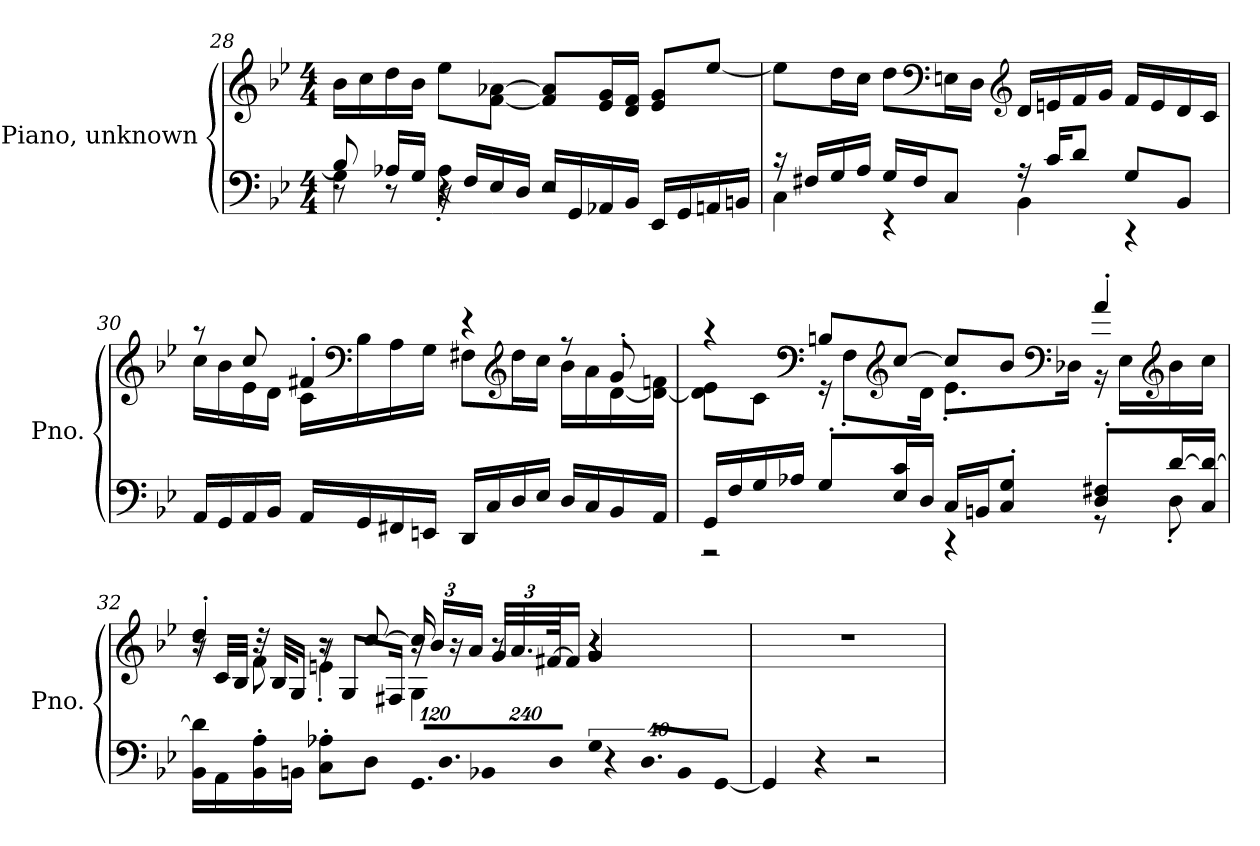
**kern	**kern
*part1	*part1
*staff2	*staff1
*I"Piano, unknown	*
*I'Pno.	*
*clefF4	*clefG2
*k[b-e-]	*k[b-e-]
*M4/4	*M4/4
=28	=28
*^	*
*	*^	*
8B-/]	4G\	8r	16b-\LL
.	.	.	16cc\
8r	.	16A-X/LL	16dd\
.	.	16G/JJ	16b-\JJ
4r	4A-'\	16r	8ee-\L
.	.	16F/LL	.
.	.	16E-/	[8f\ [8a-X\J
.	.	16D/JJ	.
2r	2r	16E-/LL	8f/] 8a-/]L
.	.	16GG/	.
.	.	16AA-X/	16e-/ 16g/L
.	.	16BB-/JJ	16d/ 16f/JJ
.	.	16EE-/LL	8e-/ 8g/L
.	.	16GG/	.
.	.	16AAn/	[8ee-/J
.	.	16BBn/JJ	.
*	*v	*v	*
!!LO:LB:g=z
=29	=29	=29
16r	4C\	8ee-\L]
16F#X/LL	.	.
16G/	.	16dd\L
16A/JJ	.	16cc\JJ
16G/LL	4r	8dd\L
16F#/J	.	.
*	*	*clefF4
8C/J	.	16En\L
.	.	16D\JJ
*	*	*clefG2
16r	4BB-\	16d/LL
16c/KL	.	16en/
8d/J	.	16f/
.	.	16g/JJ
8G/L	4r	16f/LL
.	.	16e/
8BB-/J	.	16d/
.	.	16c/JJ
*v	*v	*
=30	=30
*	*^
16AA/LL	8r	16cc\LL
16GG/	.	16b-\
16AA/	8cc/	16e-\
16BB-/JJ	.	16d\JJ
16AA/LL	4f#X'/	16c\LL
*	*clefF4	*
16GG/	.	16B-\
16FF#X/	.	16A\
16EEn/JJ	.	16G\JJ
16DD/LL	4r	8F#X\L
16C/	.	.
*	*clefG2	*
16D/	.	16dd\L
16E-/JJ	.	16cc\JJ
16D/LL	8r	16b-\LL
16C/	.	16a\
16BB-/	8g'/	[16d\
16AA/JJ	.	16d\_ 16fn\JJ
!!LO:PB:g=z	!!
=31	=31	=31
*^	*	*
16GG/LL	2r	4r	8d\] 8e-\L
16F/	.	.	.
16G/	.	.	8c\J
16A-X/JJ	.	.	.
*	*	*clefF4	*
8G'/L	.	8Bn/L	16r
.	.	.	8F'\L
*	*	*clefG2	*
16E-/ 16c/L	.	[8cc/J	.
16D/JJ	.	.	16d\Jk
16C/LL	4r	8cc/L]	8.e-'\L
16BBn/J	.	.	.
8C/' 8G/'J	.	8b-/J	.
*	*	*clefF4	*
.	.	.	16D-X\Jk
8D/' 8F#X/'L	8r	4a'/	16r
.	.	.	16E-\LL
*	*	*clefG2	*
[16d/L	8D'\	.	16b-\
16C/ 16d/_JJ	.	.	16cc\JJ
*v	*v	*	*
!!LO:LB:g=z
=32	=32	=32
*	*	*^
16BB-\ 16d\]LL	4dd'/	8r	16r
16AA\	.	.	32c/LLL
.	.	.	32B-/JJJ
16BB-\' 16A\'	.	8f\	32r
.	.	.	32B-/KLL
16BBn\JJ	.	.	16G/JJ
8C\' 8A-X\'L	8r	4en'\	16r
.	.	.	8G/L
8D\J	[8cc/	.	.
.	.	.	16F#X/Jk
*Xbrackettup	*	*	*
!LO:N:vis=32.	!	!	!
1920%103GG/LLL	16cc/]	4G\	24r
.	.	.	24b-/LL
!LO:N:vis=32.	!	!	!
1920%103D/J	.	.	.
.	16r	.	.
.	.	.	24a/JJ
!LO:N:vis=16	!	!	!
1920%137BB-X/	.	.	.
*	*Xbrackettup	*	*
.	48g/LLL	.	8r
.	48.a/	.	.
.	[96f#X/JK	.	.
!LO:N:vis=16	!	!	!
1920%137D/JJ	.	.	.
.	16f#/JJ]	.	.
*brackettup	*	*	*
!LO:N:vis=32	!	!	!
640%23G\	4g/	4r	4r
!LO:N:vis=64	!	!	!
960%17r	.	.	.
!LO:N:vis=32.	!	!	!
1920%103D/KLL	.	.	.
!LO:N:vis=16	!	!	!
1920%137BB-/	.	.	.
!LO:N:vis=16	!	!	!
[1920%137GG/JJ	.	.	.
*	*v	*v	*v
=33	=33
4GG/]	1r
4r	.
2r	.
=	=
*-	*-
